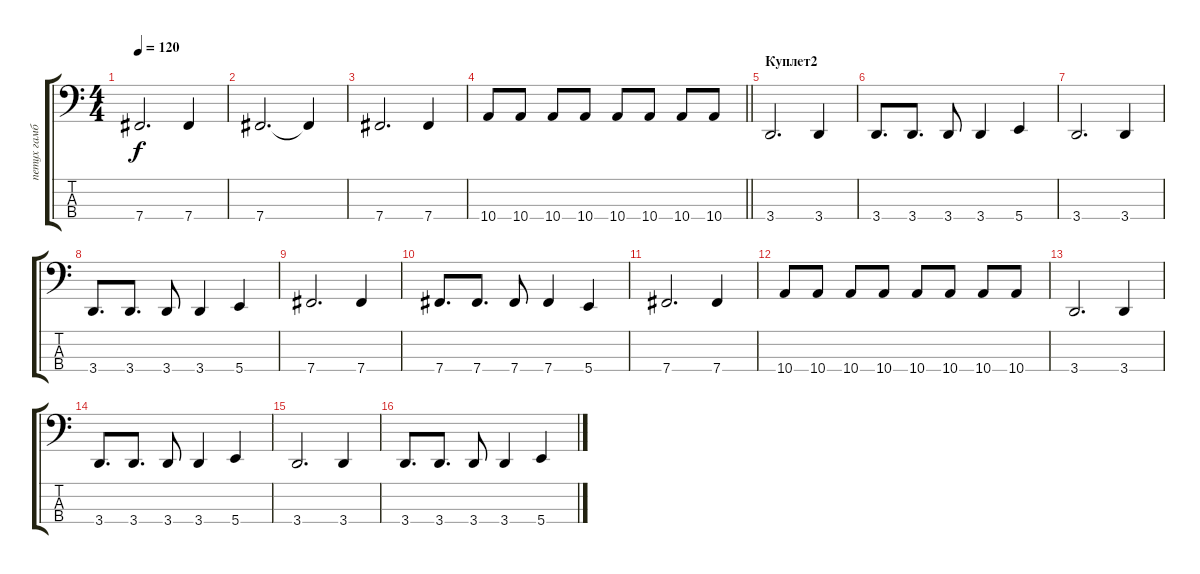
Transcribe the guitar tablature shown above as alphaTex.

\track ("петух гамбургский-жбан" "петух гамб") {instrument slapbass1}
\staff {score tabs}
\tuning (D2 A1 E1 B0) {hide}
\ts (4 4)
\tempo 120
\clef f4
\ks c
7.4.2{d dy f} 7.4.4 |
7.4.2{d} 7.4{t}.4 |
7.4.2{d} 7.4.4 |
\barLineRight lightlight
10.4.8 10.4.8 10.4.8 10.4.8 10.4.8 10.4.8 10.4.8 10.4.8 |
\section ("" "Куплет2")
3.4.2{d} 3.4.4 |
3.4.8{d} 3.4.8{d} 3.4.8 3.4.4 5.4.4 |
3.4.2{d} 3.4.4 |
3.4.8{d} 3.4.8{d} 3.4.8 3.4.4 5.4.4 |
7.4.2{d} 7.4.4 |
7.4.8{d} 7.4.8{d} 7.4.8 7.4.4 5.4.4 |
7.4.2{d} 7.4.4 |
10.4.8 10.4.8 10.4.8 10.4.8 10.4.8 10.4.8 10.4.8 10.4.8 |
3.4.2{d} 3.4.4 |
3.4.8{d} 3.4.8{d} 3.4.8 3.4.4 5.4.4 |
3.4.2{d} 3.4.4 |
3.4.8{d} 3.4.8{d} 3.4.8 3.4.4 5.4.4
